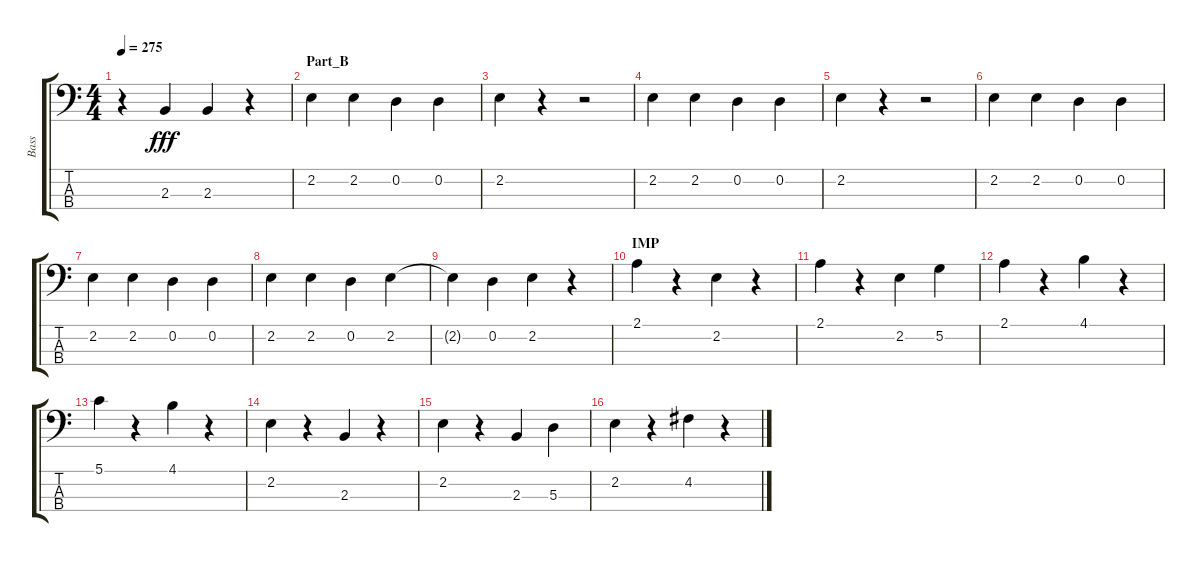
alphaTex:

\track ("Bass" "Bass") {instrument acousticbass}
\staff {score tabs}
\tuning (G2 D2 A1 E1) {hide}
\ts (4 4)
\tempo 275
\clef f4
\ks c
r.4{dy fff} 2.3.4 2.3.4 r.4 |
\section ("" "Part_B")
2.2.4 2.2.4 0.2.4 0.2.4 |
2.2.4 r.4 r.2 |
2.2.4 2.2.4 0.2.4 0.2.4 |
2.2.4 r.4 r.2 |
2.2.4 2.2.4 0.2.4 0.2.4 |
2.2.4 2.2.4 0.2.4 0.2.4 |
2.2.4 2.2.4 0.2.4 2.2.4 |
2.2{t}.4 0.2.4 2.2.4 r.4 |
\section ("" "IMP")
2.1.4 r.4 2.2.4 r.4 |
2.1.4 r.4 2.2.4 5.2.4 |
2.1.4 r.4 4.1.4 r.4 |
5.1.4 r.4 4.1.4 r.4 |
2.2.4 r.4 2.3.4 r.4 |
2.2.4 r.4 2.3.4 5.3.4 |
2.2.4 r.4 4.2.4 r.4
